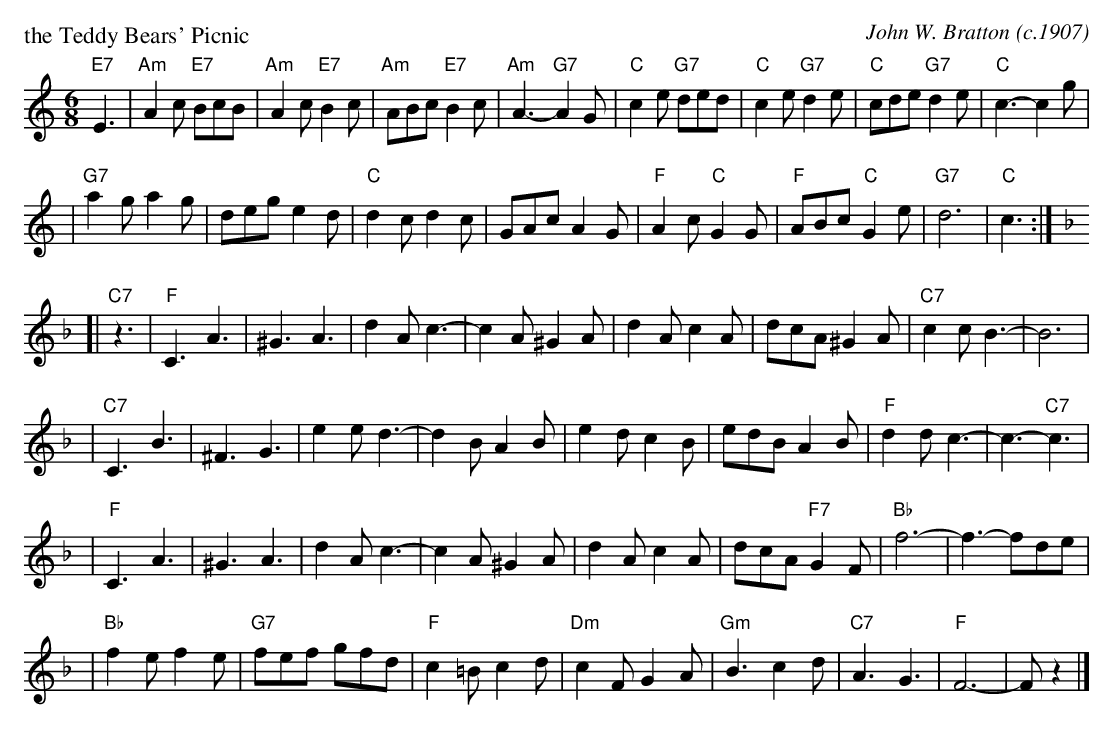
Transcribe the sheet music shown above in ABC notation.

X:1
P: the Teddy Bears' Picnic
C:John W. Bratton (c.1907)
M:6/8
L:1/8
K:Am
"E7"E3 \
| "Am"A2c "E7"BcB | "Am"A2c "E7"B2c | "Am"ABc "E7"B2c | "Am"A3- "G7"A2G \
| "C"c2e "G7"ded | "C"c2e "G7"d2e | "C"cde "G7"d2e | "C"c3- c2g |
| "G7"a2g a2g | deg e2d | "C"d2c d2c | GAc A2G | "F"A2c "C"G2G | "F"ABc "C"G2e | "G7"d6 | "C"c3 :|
K:F
[| "C7"z3 | "F"C3 A3 | ^G3 A3 | d2A c3- | c2A ^G2A | d2A c2A | dcA ^G2A | "C7"c2c B3- | B6 |
| "C7"C3 B3 | ^F3 G3 | e2e d3- | d2B A2B | e2d c2B | edB A2B | "F"d2d c3- | c3- "C7"c3 |
| "F"C3 A3 | ^G3 A3 | d2A c3- | c2A ^G2A | d2A c2A | dcA "F7"G2F | "Bb"f6- | f3- fde |
| "Bb"f2e f2e | "G7"fef gfd | "F"c2=B c2d | "Dm"c2F G2A | "Gm"B3 c2d | "C7"A3 G3 | "F"F6- | Fz2 |]
